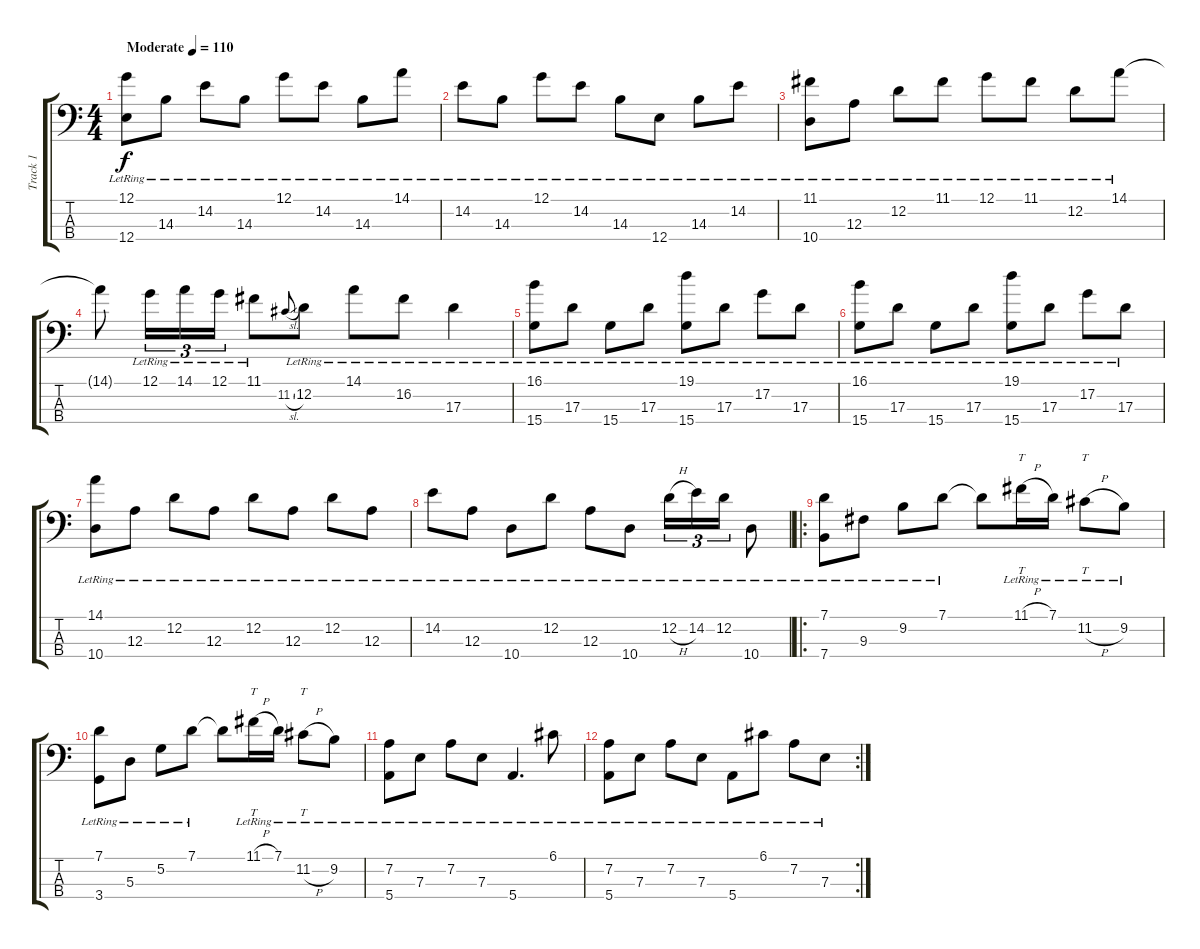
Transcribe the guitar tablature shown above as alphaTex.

\track ("Track 1" "Track 1") {instrument electricbassfinger}
\staff {score tabs}
\tuning (G2 D2 A1 E1) {hide}
\ts (4 4)
\tempo (110 "Moderate")
\clef f4
\ks c
(12.1{lr} 12.4{lr}).8{dy f instrument electricbassfinger} 14.3{lr}.8 14.2{lr}.8 14.3{lr}.8 12.1{lr}.8 14.2{lr}.8 14.3{lr}.8 14.1{lr}.8 |
14.2{lr}.8 14.3{lr}.8 12.1{lr}.8 14.2{lr}.8 14.3{lr}.8 12.4{lr}.8 14.3{lr}.8 14.2{lr}.8 |
(11.1{lr} 10.4{lr}).8 12.3{lr}.8 12.2{lr}.8 11.1{lr}.8 12.1{lr}.8 11.1{lr}.8 12.2{lr}.8 14.1{lr}.8 |
14.1{t}.8 12.1{lr}.16{tu (3 2)} 14.1{lr}.16{tu (3 2)} 12.1{lr}.16{tu (3 2)} 11.1{lr}.8 11.2{sl}.8{gr onbeat} 12.2{lr}.8 14.1{lr}.8 16.2{lr}.8 17.3{lr}.4 |
(16.1{lr} 15.4{lr}).8 17.3{lr}.8 15.4{lr}.8 17.3{lr}.8 (19.1{lr} 15.4{lr}).8 17.3{lr}.8 17.2{lr}.8 17.3{lr}.8 |
(16.1{lr} 15.4{lr}).8 17.3{lr}.8 15.4{lr}.8 17.3{lr}.8 (19.1{lr} 15.4{lr}).8 17.3{lr}.8 17.2{lr}.8 17.3{lr}.8 |
(14.1{lr} 10.4{lr}).8 12.3{lr}.8 12.2{lr}.8 12.3{lr}.8 12.2{lr}.8 12.3{lr}.8 12.2{lr}.8 12.3{lr}.8 |
14.2{lr}.8 12.3{lr}.8 10.4{lr}.8 12.2{lr}.8 12.3{lr}.8 10.4{lr}.8 12.2{h lr}.16{tu (3 2)} 14.2{lr}.16{tu (3 2)} 12.2{lr}.16{tu (3 2)} 10.4{lr}.8 |
\ro
(7.1{lr} 7.4{lr}).8 9.3{lr}.8 9.2{lr}.8 7.1{lr}.8 7.1{t}.8 11.1{h lr}.16{tt} 7.1{lr}.16 11.2{h lr}.8{tt} 9.2{lr}.8 |
(7.1{lr} 3.4{lr}).8 5.3{lr}.8 5.2{lr}.8 7.1{lr}.8 7.1{t}.8 11.1{h lr}.16{tt} 7.1{lr}.16 11.2{h lr}.8{tt} 9.2{lr}.8 |
(7.2{lr} 5.4{lr}).8 7.3{lr}.8 7.2{lr}.8 7.3{lr}.8 5.4{lr}.4{d} 6.1{lr}.8 |
\rc 2
(7.2{lr} 5.4{lr}).8 7.3{lr}.8 7.2{lr}.8 7.3{lr}.8 5.4{lr}.8 6.1{lr}.8 7.2{lr}.8 7.3{lr}.8
